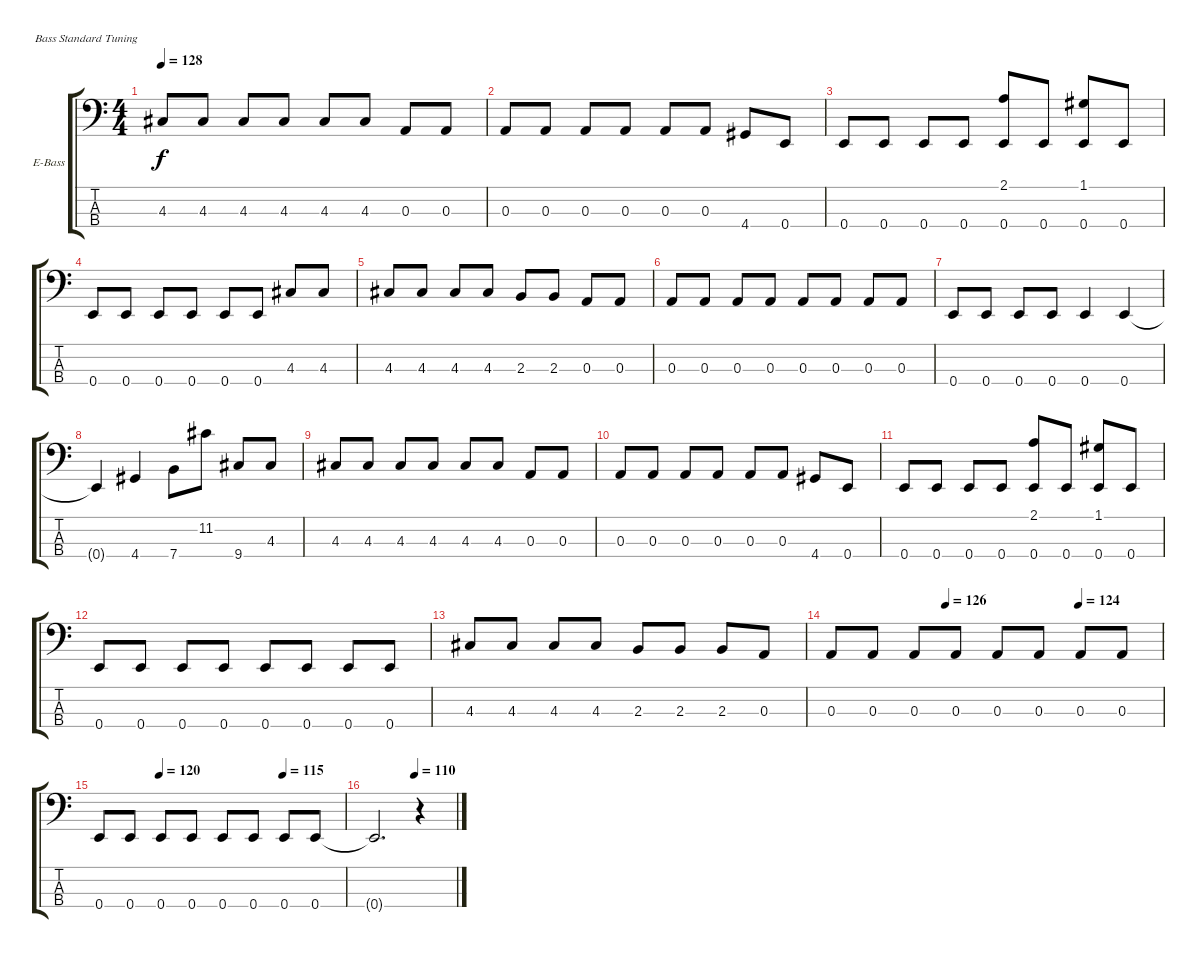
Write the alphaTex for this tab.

\defaultSystemsLayout 4
\bracketExtendMode groupsimilarinstruments
\firstSystemTrackNameOrientation horizontal
\otherSystemsTrackNameOrientation horizontal
\track ("Bass" "E-Bass") {instrument electricbassfinger}
\staff {score tabs}
\tuning (G2 D2 A1 E1)
\ts (4 4)
\tempo 128
\clef f4
\ks c
4.3.8{dy f} 4.3.8 4.3.8 4.3.8 4.3.8 4.3.8 0.3.8 0.3.8 |
0.3.8 0.3.8 0.3.8 0.3.8 0.3.8 0.3.8 4.4.8 0.4.8 |
0.4.8 0.4.8 0.4.8 0.4.8 (2.1 0.4).8 0.4.8 (1.1 0.4).8 0.4.8 |
0.4.8 0.4.8 0.4.8 0.4.8 0.4.8 0.4.8 4.3.8 4.3.8 |
4.3.8 4.3.8 4.3.8 4.3.8 2.3.8 2.3.8 0.3.8 0.3.8 |
0.3.8 0.3.8 0.3.8 0.3.8 0.3.8 0.3.8 0.3.8 0.3.8 |
0.4.8 0.4.8 0.4.8 0.4.8 0.4.4 0.4.4 |
0.4{t}.4 4.4.4 7.4.8 11.2.8 9.4.8 4.3.8 |
4.3.8 4.3.8 4.3.8 4.3.8 4.3.8 4.3.8 0.3.8 0.3.8 |
0.3.8 0.3.8 0.3.8 0.3.8 0.3.8 0.3.8 4.4.8 0.4.8 |
0.4.8 0.4.8 0.4.8 0.4.8 (2.1 0.4).8 0.4.8 (1.1 0.4).8 0.4.8 |
0.4.8 0.4.8 0.4.8 0.4.8 0.4.8 0.4.8 0.4.8 0.4.8 |
4.3.8 4.3.8 4.3.8 4.3.8 2.3.8 2.3.8 2.3.8 0.3.8 |
\tempo (126 0.348361)
\tempo (124 0.75)
0.3.8 0.3.8 0.3.8 0.3.8 0.3.8 0.3.8 0.3.8 0.3.8 |
\tempo (120 0.248538)
\tempo (115 0.75)
0.4.8 0.4.8 0.4.8 0.4.8 0.4.8 0.4.8 0.4.8 0.4.8 |
\tempo (110 0.5)
0.4{t}.2{d} r.4
